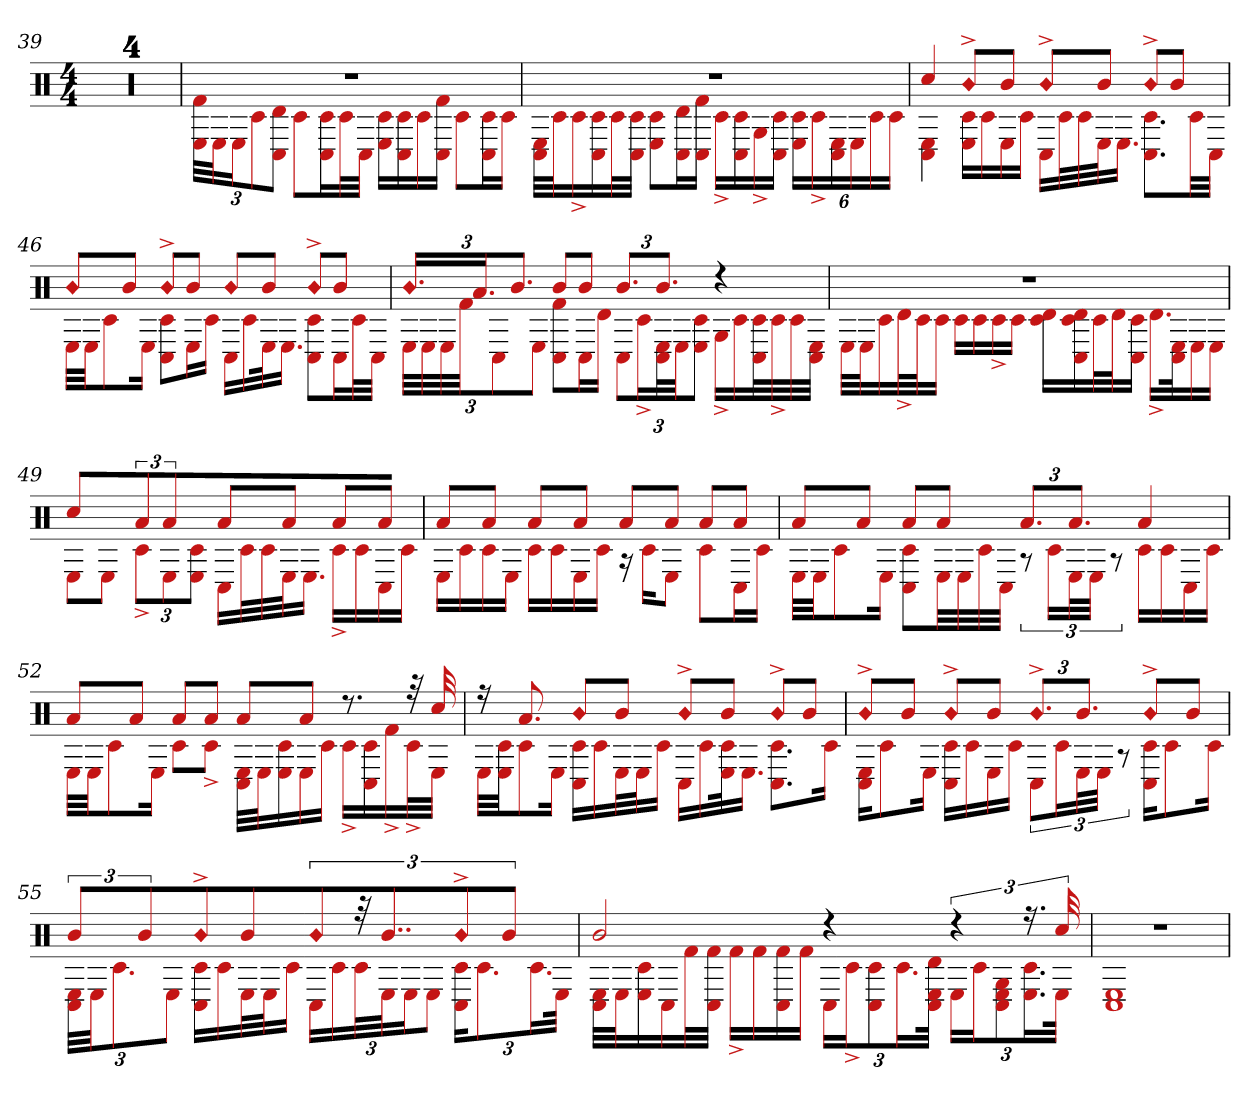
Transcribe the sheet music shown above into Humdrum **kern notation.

**kern
*part1
*staff1
*clefX
*k[]
*M4/4
=39
*^
1r	1r
=40	=40
1r	1r
=41	=41
1r	1r
=42	=42
1r	1r
=43	=43
1r	48E 48f#LLL
.	48EJ
.	24EJ
.	12c#
.	12d 12C#J
.	8c#L
.	16C# 16c#L
.	32c#L
.	32C#JJJ
.	16c# 16ELL
.	16c# 16C#
.	16c#
.	16f# 16C#JJ
.	8c#L
.	16C# 16c#L
.	16c#JJ
=44	=44
1r	32C# 32ELLL
.	32c#J
.	16c#^
.	16c# 16C#
.	32c#L
.	32C# 32c#JJJ
.	8E 8c#L
.	16C# 16dL
.	16f# 16C#JJ
.	16c#^LL
.	16c# 16C#
.	16G^
.	16c# 16C#JJ
.	24E 24c#LL
.	24c#^
.	24E 24C#
.	24E
.	24c#
.	24c#JJ
=45	=45
4cc#	4E 4C#
!LO:N:head=diamond	!
8b^L	16E 16c#LL
.	16c#
8bJ	16E
.	16c#JJ
!LO:N:head=diamond	!
8b^L	16C#LL
.	32c#L
.	32c#
8bJ	32EJ
.	16.EJJ
!LO:N:head=diamond	!
8b^L	8.C# 8.c#L
8bJ	.
.	32c#LL
.	32C#JJJ
=46	=46
!LO:N:head=diamond	!
8bL	32ELLL
.	32EJJ
.	8c#
8bJ	.
.	16EJk
!LO:N:head=diamond	!
8b^L	8C# 8c#L
8bJ	16EL
.	16c#JJ
!LO:N:head=diamond	!
8bL	16C#LL
.	16c#
8bJ	32Ek
.	16.EJJ
!LO:N:head=diamond	!
8b^L	8C# 8c#L
8bJ	16C#L
.	32c#L
.	32C#JJJ
=47	=47
!LO:N:head=diamond	!
24.bLL	48ELLL
.	48E
.	48E
24.aJ	48f#JJ
.	12C#
12.bJ	.
.	12EJ
8bL	8C# 8f#L
8bJ	16C#L
.	16dJJ
12.bL	12C#L
.	24c#^L
12.bJ	48E 48C#L
.	48EJJ
.	12E 12c#J
4r	16G^LL
.	16c#
.	32C# 32c#L
.	32c#^
.	32c#
.	32C# 32EJJJ
=48	=48
1r	32ELLL
.	32EJ
.	16c#
.	32d^L
.	32c#J
.	16c#JJ
.	16c#LL
.	16c#
.	16c#^
.	16c#JJ
.	16d 16c#LL
.	16c# 16d 16C#
.	32c#L
.	32dJ
.	16c# 16C#JJ
.	16.d^LL
.	32E 32C#k
.	16E
.	16EJJ
=49	=49
4cc#	8EL
.	8EJ
12aJ	12c#^L
6a	12E
.	12E 12c#J
8aL	16C#LL
.	32c#L
.	32c#
8aJ	32EJ
.	16.EJJ
8aL	16c#^LL
.	16c#
8aJ	16C#
.	16c#JJ
=50	=50
8aL	16ELL
.	16c#
8aJ	16c#
.	16EJJ
8aL	16c#LL
.	16c#
8aJ	16E
.	16c#JJ
8aL	16r
.	16c#KL
8aJ	8EJ
8aL	8c#L
8aJ	16C#L
.	16c#JJ
=51	=51
8aL	32ELLL
.	32EJJ
.	8c#
8aJ	.
.	16EJk
8aL	8C# 8c#L
8aJ	32ELL
.	32E
.	32c#
.	32C#JJJ
12.aL	12r
.	24c#LL
12.aJ	48EL
.	48EJJJ
.	12r
4a	16c#LL
.	16c#
.	16C#
.	16c#JJ
=52	=52
8aL	32ELLL
.	32EJJ
.	8c#
8aJ	.
.	16EJk
8aL	8c#L
8aJ	8c#^J
8aL	32C# 32ELLL
.	32EJ
.	16c# 16E
8aJ	16E
.	16c#JJ
8.r	16c#^LL
.	16C# 16c#
.	16f#^
32r	32c#^L
32cc#	32EJJJ
=53	=53
16r	32ELLL
.	32E 32c#JJ
8.a	8c#
.	16EJk
!LO:N:head=diamond	!
8bL	16c# 16C#LL
.	16c#
8bJ	32EL
.	32EJ
.	16c#JJ
!LO:N:head=diamond	!
8b^L	16C#LL
.	16c#
8bJ	32c# 32Ek
.	16.EJJ
!LO:N:head=diamond	!
8b^L	8.c# 8.C#L
8bJ	.
.	16c#Jk
=54	=54
!LO:N:head=diamond	!
8b^L	16C# 16EKL
.	8c#
8bJ	.
.	16EJk
!LO:N:head=diamond	!
8b^L	16C# 16c#LL
.	16c#
8bJ	16E
.	16c#JJ
!LO:N:head=diamond	!
12.b^L	12C#L
.	24c#L
12.bJ	48EL
.	48EJJJ
.	12r
!LO:N:head=diamond	!
8b^L	16C# 16c#KL
.	8c#
8bJ	.
.	16c#Jk
=55	=55
12bJ	48E 48C#LLL
.	48EJJ
.	12.c#
6b	.
.	12EJ
!LO:N:head=diamond	!
8b^L	16C# 16c#LL
.	16c#
8bJ	32EL
.	32EJ
.	16c#JJ
!LO:N:head=diamond	!
12b	24C#LL
.	24c#
48r	48c#L
12..b	48EJ
.	24EJ
.	12EJ
!LO:N:head=diamond	!
12b^J	24C# 24c#KL
.	12.c#
6b	.
.	24.c#L
.	48EJJk
=56	=56
2b	32C# 32ELLL
.	32EJ
.	16c# 16E
.	16C#
.	32f#L
.	32f# 32C#JJJ
.	16f#^LL
.	16f#
.	16C# 16f#
.	16f#JJ
4r	24C#LL
.	24c#^J
.	12C# 12c#
.	24.c#L
.	48d 48C# 48EJJk
6r	24ELL
.	24c#J
.	12C# 12E 12G
24.r	24.E 24.c#L
48cc#	48EJJk
=57	=57
1r	1C# 1E
*v	*v
=
*-
